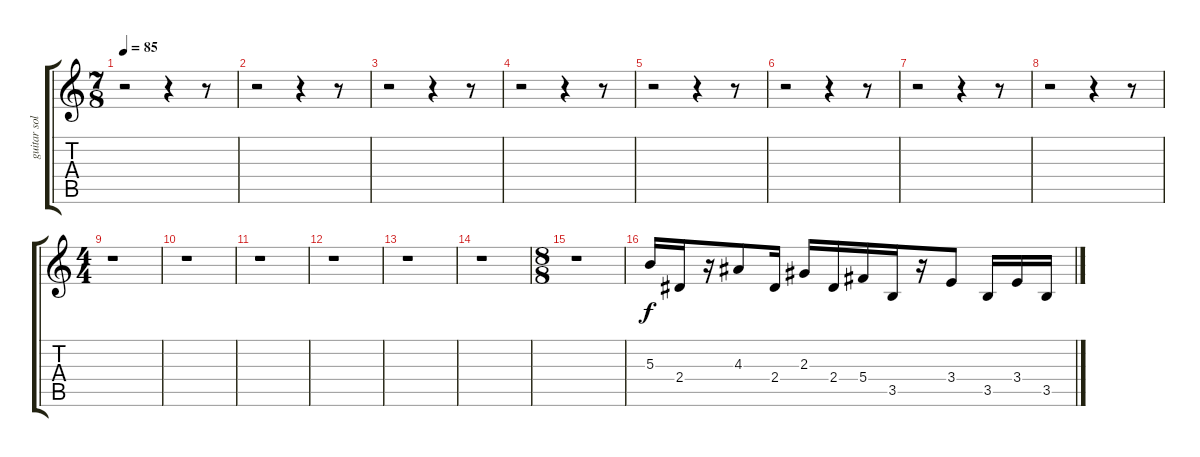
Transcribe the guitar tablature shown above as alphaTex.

\track ("guitar solo" "guitar sol") {instrument distortionguitar}
\staff {score tabs}
\tuning (Eb4 Bb3 Gb3 Db3 Ab2 Eb2) {hide}
\ts (7 8)
\tempo 85
\clef g2
\ks c
r.2{dy f} r.4 r.8 |
r.2 r.4 r.8 |
r.2 r.4 r.8 |
r.2 r.4 r.8 |
r.2 r.4 r.8 |
r.2 r.4 r.8 |
r.2 r.4 r.8 |
r.2 r.4 r.8 |
\ts (4 4)
r.1 |
r.1 |
r.1 |
r.1 |
r.1 |
r.1 |
\ts (8 8)
r.1 |
5.3.16 2.4.16 r.16 4.3.8 2.4.16 2.3.16 2.4.16 5.4.16 3.5.16 r.16 3.4.8 3.5.16 3.4.16 3.5.16
